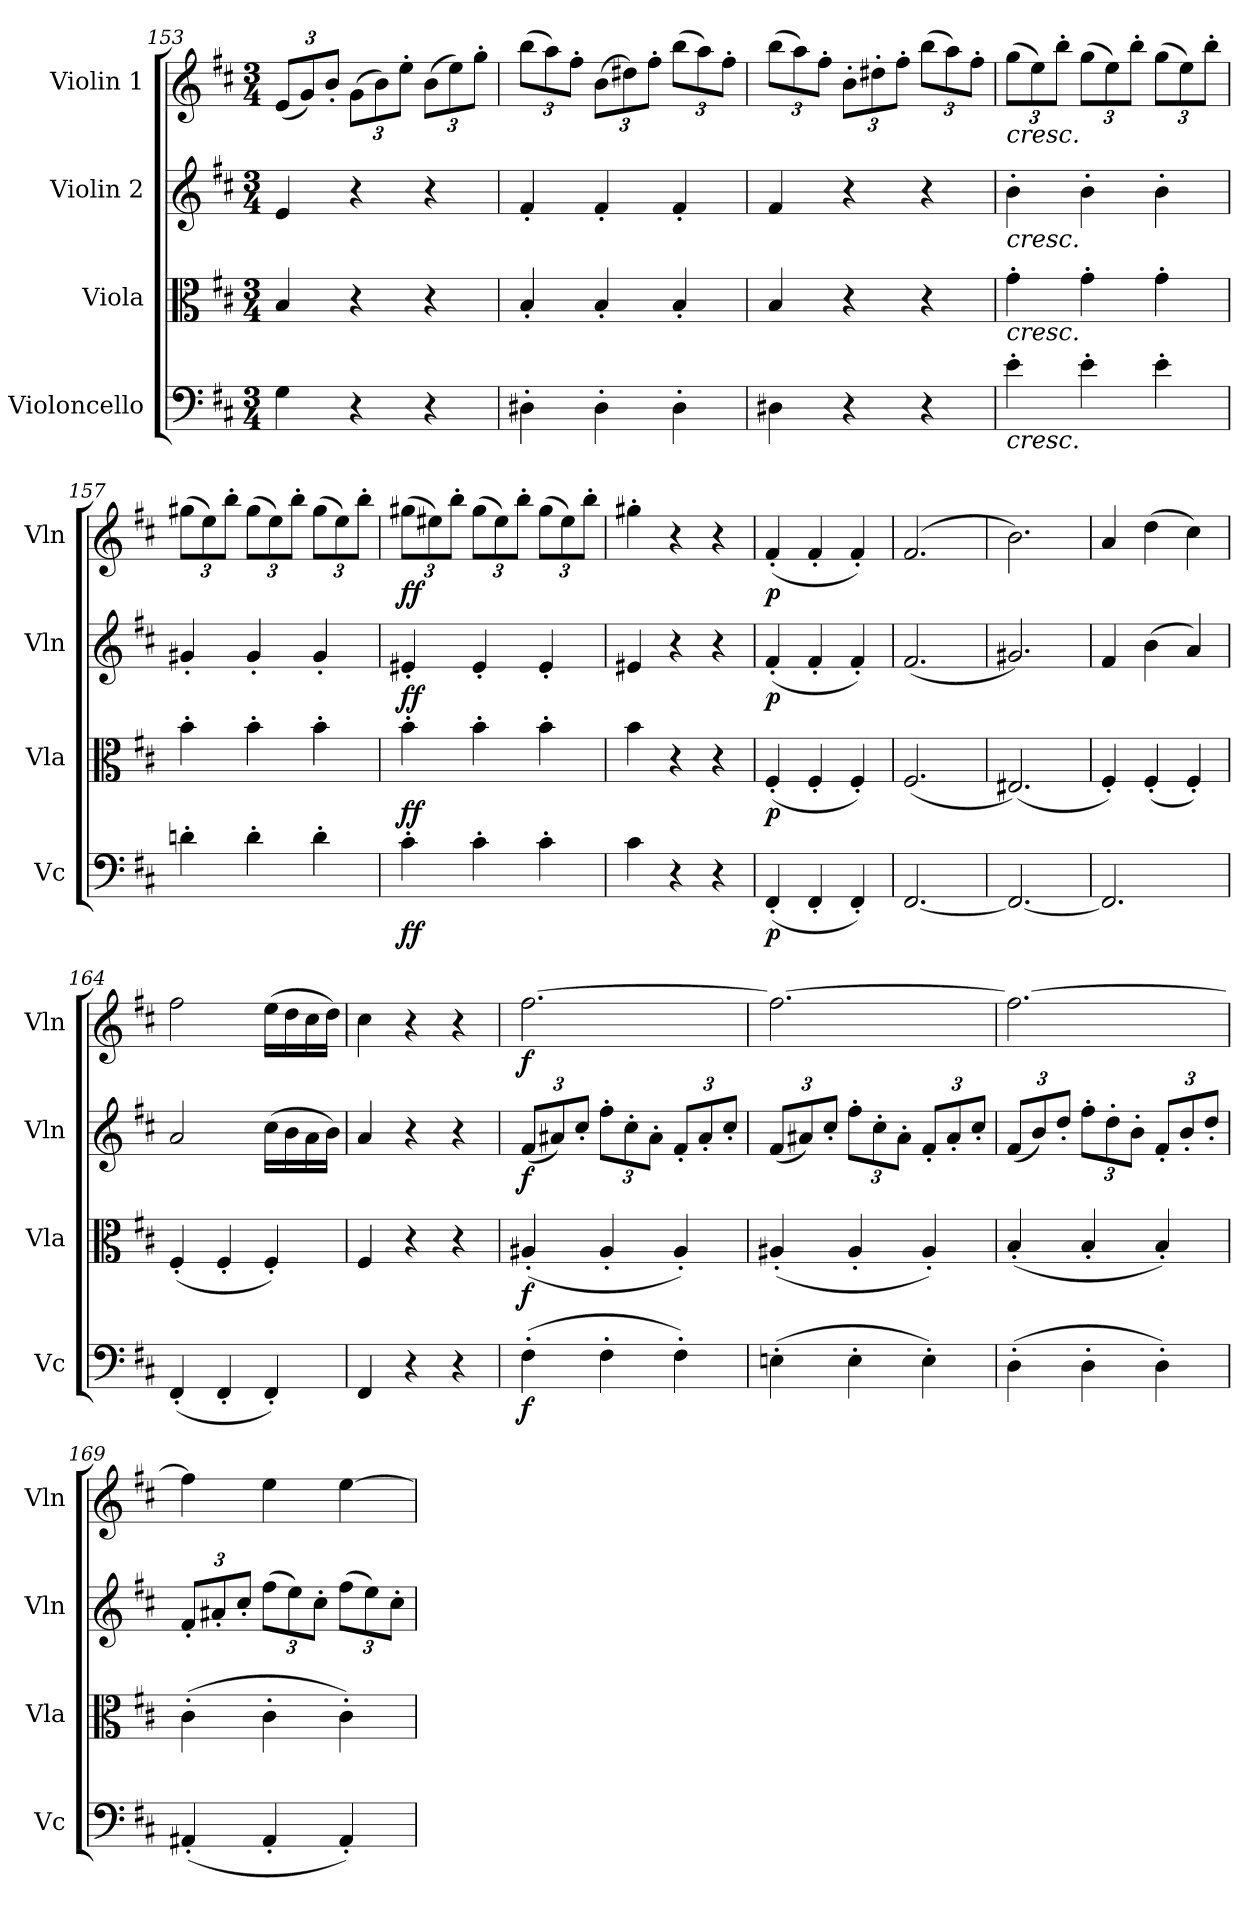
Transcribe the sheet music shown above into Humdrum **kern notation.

**kern	**dynam	**kern	**dynam	**kern	**dynam	**kern	**dynam
*part4	*part4	*part3	*part3	*part2	*part2	*part1	*part1
*staff4	*staff4	*staff3	*staff3	*staff2	*staff2	*staff1	*staff1
*I"Violoncello	*	*I"Viola	*	*I"Violin 2	*	*I"Violin 1	*
*I'Vc	*	*I'Vla	*	*I'Vln	*	*I'Vln	*
!!LO:LB:g=z
*clefF4	*	*clefC3	*	*clefG2	*	*clefG2	*
*k[f#c#]	*	*k[f#c#]	*	*k[f#c#]	*	*k[f#c#]	*
*M3/4	*	*M3/4	*	*M3/4	*	*M3/4	*
*	*	*	*	*	*	*Xbrackettup	*
=153	=153	=153	=153	=153	=153	=153	=153
4G\	.	4B/	.	4e/	.	(<12e/L	.
.	.	.	.	.	.	12g/)	.
.	.	.	.	.	.	12b'/J	.
4r	.	4r	.	4r	.	(>12g\L	.
.	.	.	.	.	.	12b\)	.
.	.	.	.	.	.	12ee'\J	.
4r	.	4r	.	4r	.	(>12b\L	.
.	.	.	.	.	.	12ee\)	.
.	.	.	.	.	.	12gg'\J	.
=154	=154	=154	=154	=154	=154	=154	=154
4D#X'\	.	4B'/	.	4f#'/	.	(>12bb\L	.
.	.	.	.	.	.	12aa\)	.
.	.	.	.	.	.	12ff#'\J	.
4D#'\	.	4B'/	.	4f#'/	.	(>12b\L	.
.	.	.	.	.	.	12dd#X\)	.
.	.	.	.	.	.	12ff#'\J	.
4D#'\	.	4B'/	.	4f#'/	.	(>12bb\L	.
.	.	.	.	.	.	12aa\)	.
.	.	.	.	.	.	12ff#'\J	.
=155	=155	=155	=155	=155	=155	=155	=155
4D#X\	.	4B/	.	4f#/	.	(>12bb\L	.
.	.	.	.	.	.	12aa\)	.
.	.	.	.	.	.	12ff#'\J	.
4r	.	4r	.	4r	.	12b'\L	.
.	.	.	.	.	.	12dd#X'\	.
.	.	.	.	.	.	12ff#'\J	.
4r	.	4r	.	4r	.	(>12bb\L	.
.	.	.	.	.	.	12aa\)	.
.	.	.	.	.	.	12ff#'\J	.
=156	=156	=156	=156	=156	=156	=156	=156
!	!	!	!	!	!	!LO:TX:b:i:t=cresc.	!
!	!	!	!	!LO:TX:b:i:t=cresc.	!	!	!
!	!	!LO:TX:b:i:t=cresc.	!	!	!	!	!
!LO:TX:b:i:t=cresc.	!	!	!	!	!	!	!
4e'\	.	4g'\	.	4b'\	.	(>12gg\L	.
.	.	.	.	.	.	12ee\)	.
.	.	.	.	.	.	12bb'\J	.
4e'\	.	4g'\	.	4b'\	.	(>12gg\L	.
.	.	.	.	.	.	12ee\)	.
.	.	.	.	.	.	12bb'\J	.
4e'\	.	4g'\	.	4b'\	.	(>12gg\L	.
.	.	.	.	.	.	12ee\)	.
.	.	.	.	.	.	12bb'\J	.
=157	=157	=157	=157	=157	=157	=157	=157
4dn'\	.	4b'\	.	4g#X'/	.	(>12gg#X\L	.
.	.	.	.	.	.	12ee\)	.
.	.	.	.	.	.	12bb'\J	.
4d'\	.	4b'\	.	4g#'/	.	(>12gg#\L	.
.	.	.	.	.	.	12ee\)	.
.	.	.	.	.	.	12bb'\J	.
4d'\	.	4b'\	.	4g#'/	.	(>12gg#\L	.
.	.	.	.	.	.	12ee\)	.
.	.	.	.	.	.	12bb'\J	.
!!LO:LB:g=z
=158	=158	=158	=158	=158	=158	=158	=158
!	!LO:DY:b	!	!LO:DY:b	!	!LO:DY:b	!	!LO:DY:b
4c#'\	ff	4b'\	ff	4e#X'/	ff	(>12gg#X\L	ff
.	.	.	.	.	.	12ee#X\)	.
.	.	.	.	.	.	12bb'\J	.
4c#'\	.	4b'\	.	4e#'/	.	(>12gg#\L	.
.	.	.	.	.	.	12ee#\)	.
.	.	.	.	.	.	12bb'\J	.
4c#'\	.	4b'\	.	4e#'/	.	(>12gg#\L	.
.	.	.	.	.	.	12ee#\)	.
.	.	.	.	.	.	12bb'\J	.
=159	=159	=159	=159	=159	=159	=159	=159
4c#\	.	4b\	.	4e#X/	.	4gg#X'\	.
4r	.	4r	.	4r	.	4r	.
4r	.	4r	.	4r	.	4r	.
=160	=160	=160	=160	=160	=160	=160	=160
!	!LO:DY:b	!	!LO:DY:b	!	!LO:DY:b	!	!LO:DY:b
(<4FF#'/	p	(<4F#'/	p	(<4f#'/	p	(<4f#'/	p
4FF#'/	.	4F#'/	.	4f#'/	.	4f#'/	.
4FF#'/)	.	4F#'/)	.	4f#'/)	.	4f#'/)	.
=161	=161	=161	=161	=161	=161	=161	=161
[2.FF#/	.	(<2.F#/	.	(<2.f#/	.	(>2.f#/	.
=162	=162	=162	=162	=162	=162	=162	=162
2.FF#/_	.	(<2.E#X/)	.	2.g#X/)	.	2.b\)	.
=163	=163	=163	=163	=163	=163	=163	=163
2.FF#/]	.	4F#'/)	.	4f#/	.	4a/	.
.	.	(<4F#'/	.	(>4b\	.	(>4dd\	.
.	.	4F#'/)	.	4a/)	.	4cc#\)	.
=164	=164	=164	=164	=164	=164	=164	=164
(<4FF#'/	.	(<4F#'/	.	2a/	.	2ff#\	.
4FF#'/	.	4F#'/	.	.	.	.	.
4FF#'/)	.	4F#'/)	.	(>16cc#\LL	.	(>16ee\LL	.
.	.	.	.	16b\	.	16dd\	.
.	.	.	.	16a\	.	16cc#\	.
.	.	.	.	16b\JJ)	.	16dd\JJ)	.
=165	=165	=165	=165	=165	=165	=165	=165
4FF#/	.	4F#/	.	4a/	.	4cc#\	.
4r	.	4r	.	4r	.	4r	.
4r	.	4r	.	4r	.	4r	.
!!LO:LB:g=z
=166	=166	=166	=166	=166	=166	=166	=166
*	*	*	*	*Xbrackettup	*	*	*
!	!LO:DY:b	!	!LO:DY:b	!	!LO:DY:b	!	!LO:DY:b
(>4F#'\	f	(<4A#X'/	f	(<12f#/L	f	[2.ff#\	f
.	.	.	.	12a#X/)	.	.	.
.	.	.	.	12cc#'/J	.	.	.
4F#'\	.	4A#'/	.	12ff#'\L	.	.	.
.	.	.	.	12cc#'\	.	.	.
.	.	.	.	12a#'\J	.	.	.
4F#'\)	.	4A#'/)	.	12f#'/L	.	.	.
.	.	.	.	12a#'/	.	.	.
.	.	.	.	12cc#'/J	.	.	.
=167	=167	=167	=167	=167	=167	=167	=167
(>4En'\	.	(<4A#X'/	.	(<12f#/L	.	2.ff#\_	.
.	.	.	.	12a#X/)	.	.	.
.	.	.	.	12cc#'/J	.	.	.
4E'\	.	4A#'/	.	12ff#'\L	.	.	.
.	.	.	.	12cc#'\	.	.	.
.	.	.	.	12a#'\J	.	.	.
4E'\)	.	4A#'/)	.	12f#'/L	.	.	.
.	.	.	.	12a#'/	.	.	.
.	.	.	.	12cc#'/J	.	.	.
=168	=168	=168	=168	=168	=168	=168	=168
(>4D'\	.	(<4B'/	.	(<12f#/L	.	2.ff#\_	.
.	.	.	.	12b/)	.	.	.
.	.	.	.	12dd'/J	.	.	.
4D'\	.	4B'/	.	12ff#'\L	.	.	.
.	.	.	.	12dd'\	.	.	.
.	.	.	.	12b'\J	.	.	.
4D'\)	.	4B'/)	.	12f#'/L	.	.	.
.	.	.	.	12b'/	.	.	.
.	.	.	.	12dd'/J	.	.	.
=169	=169	=169	=169	=169	=169	=169	=169
(<4AA#X'/	.	(>4c#'\	.	12f#'/L	.	4ff#\]	.
.	.	.	.	12a#X'/	.	.	.
.	.	.	.	12cc#'/J	.	.	.
4AA#'/	.	4c#'\	.	(>12ff#\L	.	4ee\	.
.	.	.	.	12ee\)	.	.	.
.	.	.	.	12cc#'\J	.	.	.
4AA#'/)	.	4c#'\)	.	(>12ff#\L	.	[4ee\	.
.	.	.	.	12ee\)	.	.	.
.	.	.	.	12cc#'\J	.	.	.
=	=	=	=	=	=	=	=
*-	*-	*-	*-	*-	*-	*-	*-
